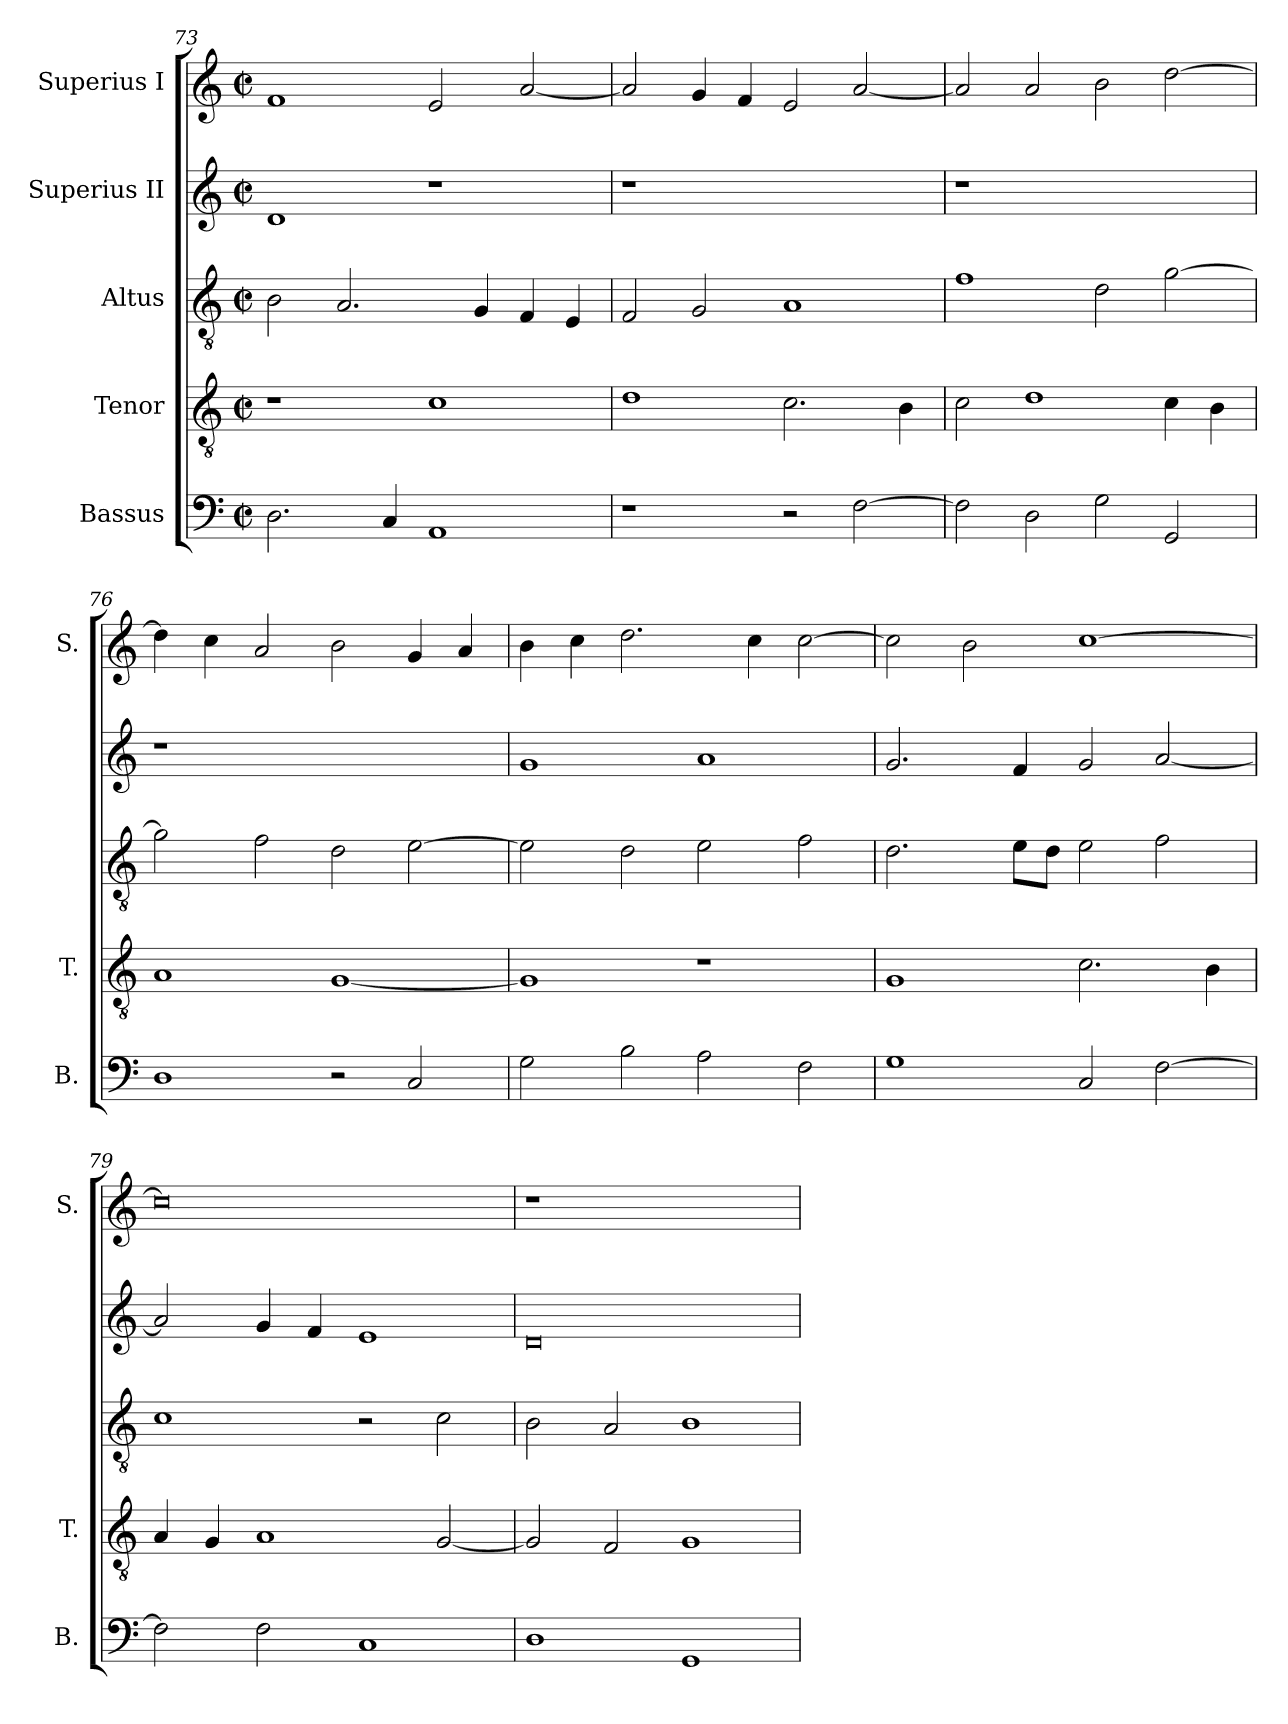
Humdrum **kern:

**kern	**kern	**kern	**kern	**kern
*part5	*part4	*part3	*part2	*part1
*staff5	*staff4	*staff3	*staff2	*staff1
*I"Bassus	*I"Tenor	*I"Altus	*I"Superius II	*I"Superius I
*I'B.	*I'T.	*	*	*I'S.
!!LO:LB:g=z
*clefF4	*clefGv2	*clefGv2	*clefG2	*clefG2
*	*ITrd7c12	*ITrd7c12	*	*
*k[]	*k[]	*k[]	*k[]	*k[]
*C:	*C:	*C:	*C:	*C:
*M2/2	*M2/2	*M2/2	*M2/2	*M2/2
*met(c|)	*met(c|)	*met(c|)	*met(c|)	*met(c|)
=73	=73	=73	=73	=73
2.Di\	1r	2BBi\	1di	1fi
.	.	2.AAi/	.	.
4Ci/	.	.	.	.
1AAi	1Ci	.	1r	2ei/
.	.	4GGi/	.	.
.	.	4FFi/	.	[<2ai/
.	.	4EEi/	.	.
=74	=74	=74	=74	=74
!	!	!	!LO:N:vis=1	!
1r	1Di	2FFi/	1r	2ai/]
.	.	2GGi/	.	4gi/
.	.	.	.	4fi/
2r	2.Ci\	1AAi	1ryy	2ei/
[>2Fi\	.	.	.	[<2ai/
.	4BBi\	.	.	.
=75	=75	=75	=75	=75
!	!	!	!LO:N:vis=1	!
2Fi\]	2Ci\	1Fi	1r	2ai/]
2Di\	1Di	.	.	2ai/
2Gi\	.	2Di\	1ryy	2bi\
2GGi/	4Ci\	[>2Gi\	.	[>2ddi\
.	4BBi\	.	.	.
=76	=76	=76	=76	=76
!	!	!	!LO:N:vis=1	!
1Di	1AAi	2Gi\]	1r	4ddi\]
.	.	.	.	4cci\
.	.	2Fi\	.	2ai/
2r	[<1GGi	2Di\	1ryy	2bi\
2Ci/	.	[>2Ei\	.	4gi/
.	.	.	.	4ai/
!!LO:PB:g=z
=77	=77	=77	=77	=77
2Gi\	1GGi]	2Ei\]	1gi	4bi\
.	.	.	.	4cci\
2Bi\	.	2Di\	.	2.ddi\
2Ai\	1r	2Ei\	1ai	.
.	.	.	.	4cci\
2Fi\	.	2Fi\	.	[>2cci\
=78	=78	=78	=78	=78
1Gi	1GGi	2.Di\	2.gi/	2cci\]
.	.	.	.	2bi\
.	.	8Ei\L	4fi/	.
.	.	8Di\J	.	.
2Ci/	2.Ci\	2Ei\	2gi/	[>1cci
[>2Fi\	.	2Fi\	[<2ai/	.
.	4BBi\	.	.	.
=79	=79	=79	=79	=79
2Fi\]	4AAi/	1Ci	2ai/]	0cci]
.	4GGi/	.	.	.
2Fi\	1AAi	.	4gi/	.
.	.	.	4fi/	.
1Ci	.	2r	1ei	.
.	[<2GGi/	2Ci\	.	.
=80	=80	=80	=80	=80
!	!	!	!	!LO:N:vis=1
1Di	2GGi/]	2BBi\	0di	1r
.	2FFi/	2AAi/	.	.
1GGi	1GGi	1BBi	.	1ryy
=	=	=	=	=
*-	*-	*-	*-	*-
